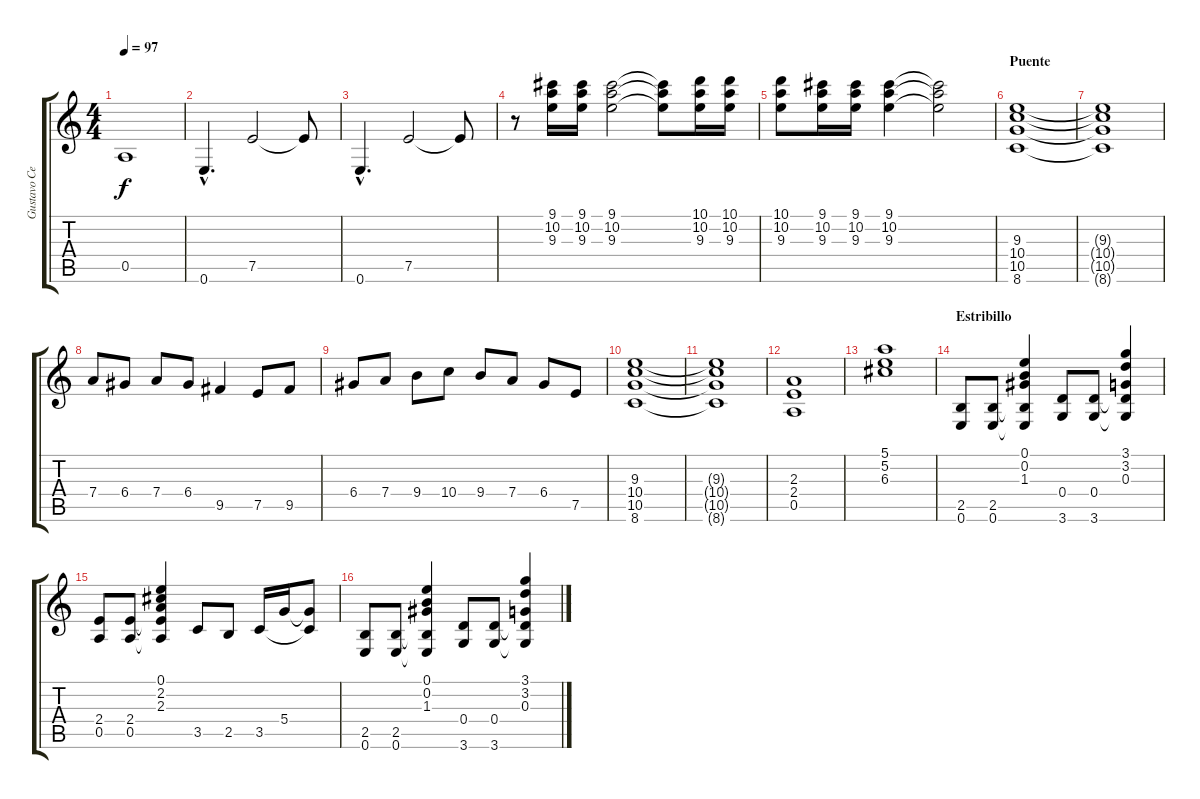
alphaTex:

\track ("Gustavo Cerati" "Gustavo Ce") {instrument overdrivenguitar}
\staff {score tabs}
\tuning (E4 B3 G3 D3 A2 E2) {hide}
\ts (4 4)
\tempo 97
\clef g2
\ks c
0.5{t}.1{dy f} |
0.6{hac}.4{d} 7.5.2 7.5{t}.8 |
0.6{hac}.4{d} 7.5.2 7.5{t}.8 |
r.8 (9.1 10.2 9.3).16 (9.1 10.2 9.3).16 (9.1 10.2 9.3).2 (9.1{t} 10.2{t} 9.3{t}).8 (10.1 10.2 9.3).16 (10.1 10.2 9.3).16 |
(10.1 10.2 9.3).8 (9.1 10.2 9.3).16 (9.1 10.2 9.3).16 (9.1 10.2 9.3).4 (9.1{t} 10.2{t} 9.3{t}).2 |
\section ("" "Puente")
(9.3 10.4 10.5 8.6).1 |
(9.3{t} 10.4{t} 10.5{t} 8.6{t}).1 |
7.4.8 6.4.8 7.4.8 6.4.8 9.5.4 7.5.8 9.5.8 |
6.4.8 7.4.8 9.4.8 10.4.8 9.4.8 7.4.8 6.4.8 7.5.8 |
(9.3 10.4 10.5 8.6).1 |
(9.3{t} 10.4{t} 10.5{t} 8.6{t}).1 |
(2.3 2.4 0.5).1 |
(5.1 5.2 6.3).1 |
\section ("" "Estribillo")
(2.5 0.6).8 (2.5 0.6).8 (0.1 0.2 1.3 2.5{t} 0.6{t}).4 (0.4 3.6).8 (0.4 3.6).8 (3.1 3.2 0.3 0.4{t} 3.6{t}).4 |
(2.4 0.5).8 (2.4 0.5).8 (0.1 2.2 2.3 2.4{t} 0.5{t}).4 3.5.8 2.5.8 3.5.16 5.4.16 (5.4{t} 3.5{t}).8 |
(2.5 0.6).8 (2.5 0.6).8 (0.1 0.2 1.3 2.5{t} 0.6{t}).4 (0.4 3.6).8 (0.4 3.6).8 (3.1 3.2 0.3 0.4{t} 3.6{t}).4
